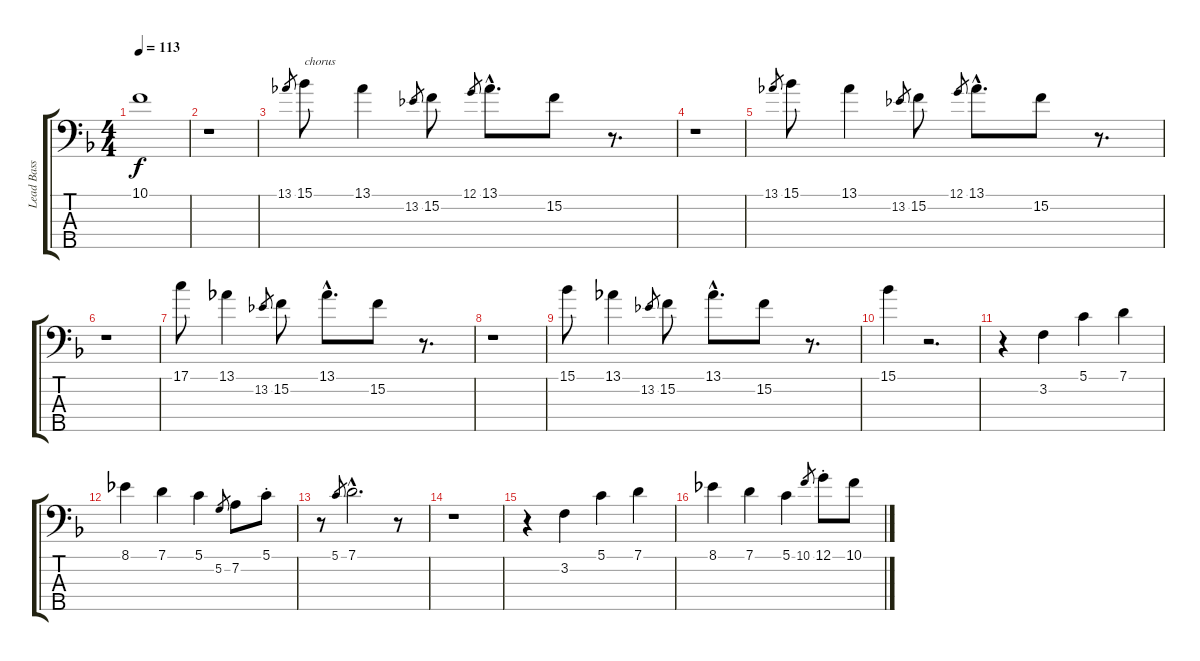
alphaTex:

\track ("Lead Bass" "Lead Bass") {instrument slapbass1}
\staff {score tabs}
\tuning (G2 D2 A1 E1 B0) {hide}
\ts (4 4)
\tempo 113
\clef f4
\ks f
10.1{t}.1{dy f} |
r.1 |
13.1.8{gr} 15.1.8{txt "chorus"} 13.1.4 13.2.8{gr} 15.2.8 12.1.8{gr} 13.1{hac}.8{d} 15.2.8 r.8{d} |
r.1 |
13.1.8{gr} 15.1.8 13.1.4 13.2.8{gr} 15.2.8 12.1.8{gr} 13.1{hac}.8{d} 15.2.8 r.8{d} |
r.1 |
17.1.8 13.1.4 13.2.8{gr} 15.2.8 13.1{hac}.8{d} 15.2.8 r.8{d} |
r.1 |
15.1.8 13.1.4 13.2.8{gr} 15.2.8 13.1{hac}.8{d} 15.2.8 r.8{d} |
15.1.4 r.2{d} |
r.4 3.2.4 5.1.4 7.1.4 |
8.1.4 7.1.4 5.1.4 5.2.8{gr} 7.2.8 5.1{st}.8 |
r.8 5.1.8{gr} 7.1{hac}.2{d} r.8 |
r.1 |
r.4 3.2.4 5.1.4 7.1.4 |
8.1.4 7.1.4 5.1.4 10.1.8{gr} 12.1{st}.8 10.1.8
